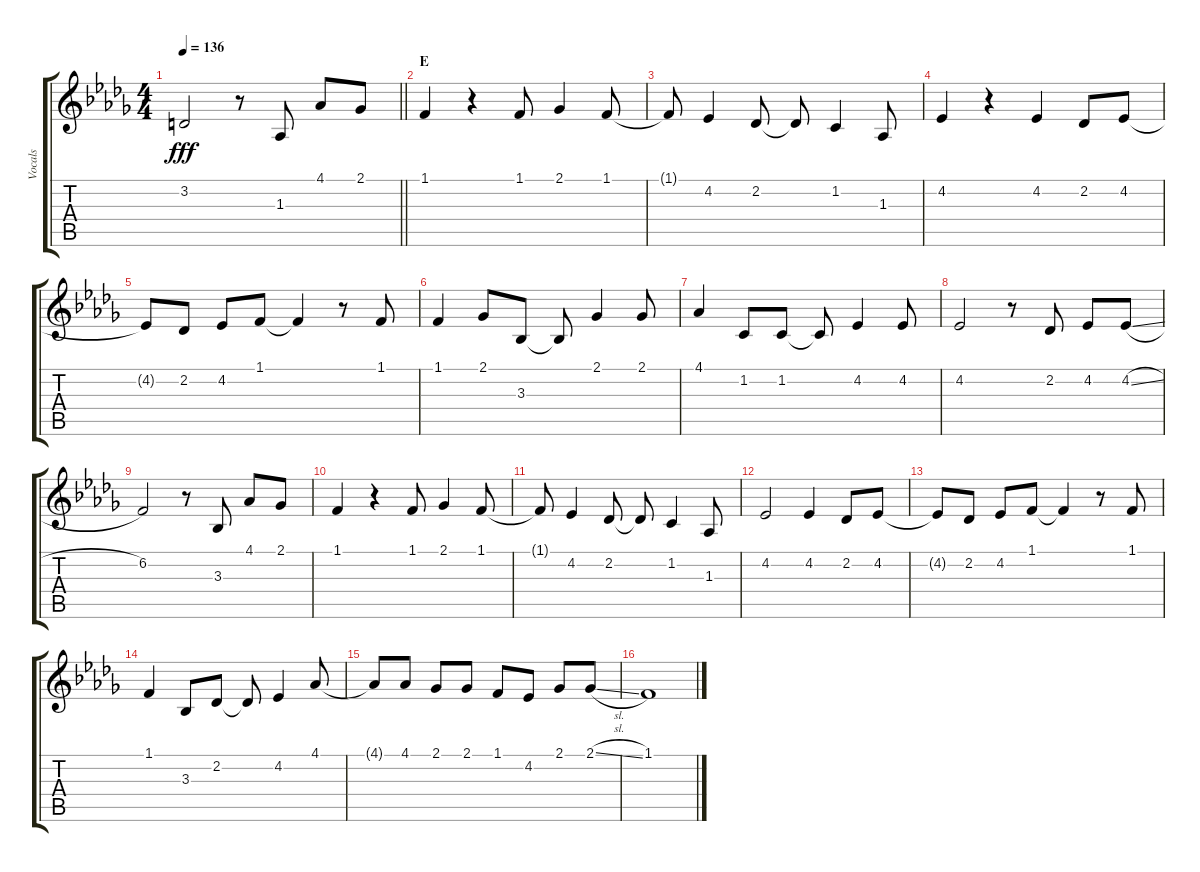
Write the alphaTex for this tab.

\track ("Vocals" "Vocals") {instrument voiceoohs}
\staff {score tabs}
\tuning (E4 B3 G3 D3 A2 E2) {hide}
\ts (4 4)
\tempo 136
\clef g2
\barLineRight lightlight
\ks db
3.2.2{dy fff} r.8 1.3.8 4.1.8 2.1.8 |
\section ("" "E")
1.1.4 r.4 1.1.8 2.1.4 1.1.8 |
1.1{t}.8 4.2.4 2.2.8 2.2{t}.8 1.2.4 1.3.8 |
4.2.4 r.4 4.2.4 2.2.8 4.2.8 |
4.2{t}.8 2.2.8 4.2.8 1.1.8 1.1{t}.4 r.8 1.1.8 |
1.1.4 2.1.8 3.3.8 3.3{t}.8 2.1.4 2.1.8 |
4.1.4 1.2.8 1.2.8 1.2{t}.8 4.2.4 4.2.8 |
4.2.2 r.8 2.2.8 4.2.8 4.2{sl}.8 |
6.2.2 r.8 3.3.8 4.1.8 2.1.8 |
1.1.4 r.4 1.1.8 2.1.4 1.1.8 |
1.1{t}.8 4.2.4 2.2.8 2.2{t}.8 1.2.4 1.3.8 |
4.2.2 4.2.4 2.2.8 4.2.8 |
4.2{t}.8 2.2.8 4.2.8 1.1.8 1.1{t}.4 r.8 1.1.8 |
1.1.4 3.3.8 2.2.8 2.2{t}.8 4.2.4 4.1.8 |
4.1{t}.8 4.1.8 2.1.8 2.1.8 1.1.8 4.2.8 2.1.8 2.1{sl}.8 |
1.1.1
